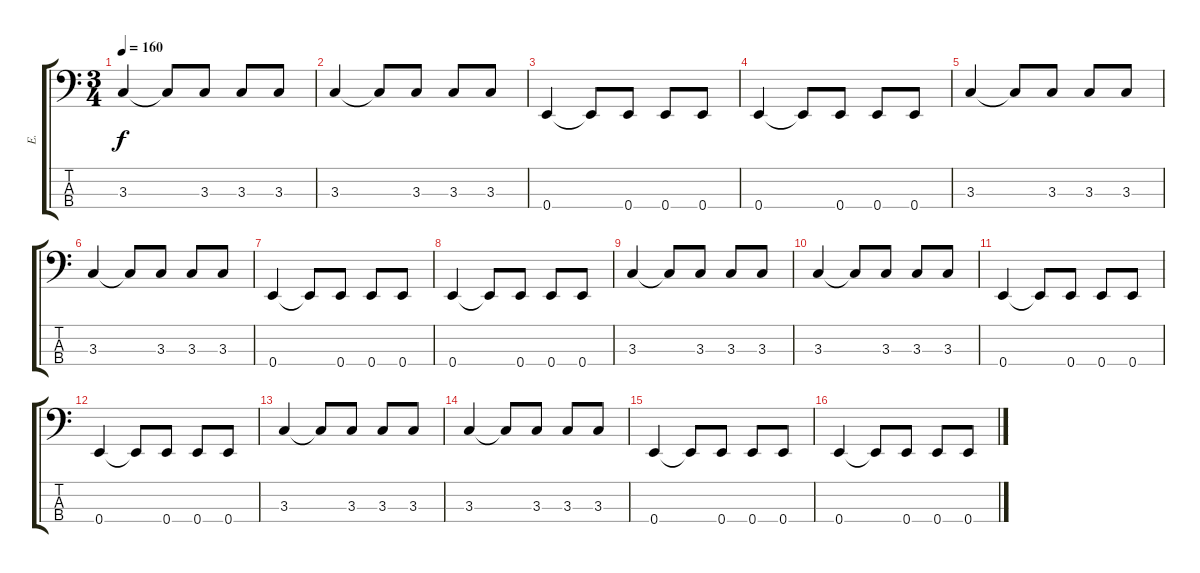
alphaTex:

\track ("E." "E.") {instrument electricbassfinger}
\staff {score tabs}
\tuning (G2 D2 A1 E1) {hide}
\ts (3 4)
\tempo 160
\clef f4
\ks c
3.3.4{dy f} 3.3{t}.8 3.3.8 3.3.8 3.3.8 |
3.3.4 3.3{t}.8 3.3.8 3.3.8 3.3.8 |
0.4.4 0.4{t}.8 0.4.8 0.4.8 0.4.8 |
0.4.4 0.4{t}.8 0.4.8 0.4.8 0.4.8 |
3.3.4 3.3{t}.8 3.3.8 3.3.8 3.3.8 |
3.3.4 3.3{t}.8 3.3.8 3.3.8 3.3.8 |
0.4.4 0.4{t}.8 0.4.8 0.4.8 0.4.8 |
0.4.4 0.4{t}.8 0.4.8 0.4.8 0.4.8 |
3.3.4 3.3{t}.8 3.3.8 3.3.8 3.3.8 |
3.3.4 3.3{t}.8 3.3.8 3.3.8 3.3.8 |
0.4.4 0.4{t}.8 0.4.8 0.4.8 0.4.8 |
0.4.4 0.4{t}.8 0.4.8 0.4.8 0.4.8 |
3.3.4 3.3{t}.8 3.3.8 3.3.8 3.3.8 |
3.3.4 3.3{t}.8 3.3.8 3.3.8 3.3.8 |
0.4.4 0.4{t}.8 0.4.8 0.4.8 0.4.8 |
0.4.4 0.4{t}.8 0.4.8 0.4.8 0.4.8
